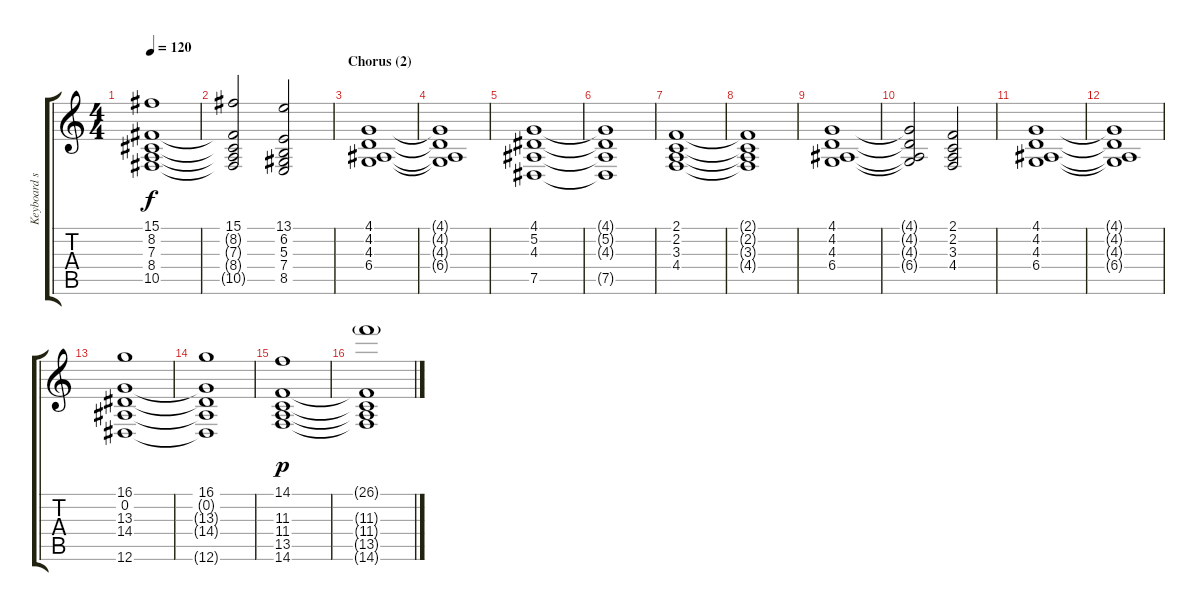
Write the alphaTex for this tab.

\track ("Keyboard strings" "Keyboard s") {instrument stringensemble1}
\staff {score tabs}
\tuning (Eb4 Bb3 Gb3 Db3 Ab2 Eb2) {hide}
\ts (4 4)
\tempo 120
\clef g2
\ks c
(15.1 8.2 7.3 8.4 10.5).1{dy f} |
(15.1 8.2{t} 7.3{t} 8.4{t} 10.5{t}).2 (13.1 6.2 5.3 7.4 8.5).2 |
\section ("" "Chorus (2)")
(4.1 4.2 4.3 6.4).1 |
(4.1{t} 4.2{t} 4.3{t} 6.4{t}).1 |
(4.1 5.2 4.3 7.5).1 |
(4.1{t} 5.2{t} 4.3{t} 7.5{t}).1 |
(2.1 2.2 3.3 4.4).1 |
(2.1{t} 2.2{t} 3.3{t} 4.4{t}).1 |
(4.1 4.2 4.3 6.4).1 |
(4.1{t} 4.2{t} 4.3{t} 6.4{t}).2 (2.1 2.2 3.3 4.4).2 |
(4.1 4.2 4.3 6.4).1 |
(4.1{t} 4.2{t} 4.3{t} 6.4{t}).1 |
(16.1 0.2 13.3 14.4 12.6).1 |
(16.1 0.2{t} 13.3{t} 14.4{t} 12.6{t}).1 |
(14.1 11.3 11.4 13.5 14.6).1{dy p} |
(26.1{g} 11.3{t} 11.4{t} 13.5{t} 14.6{t}).1
